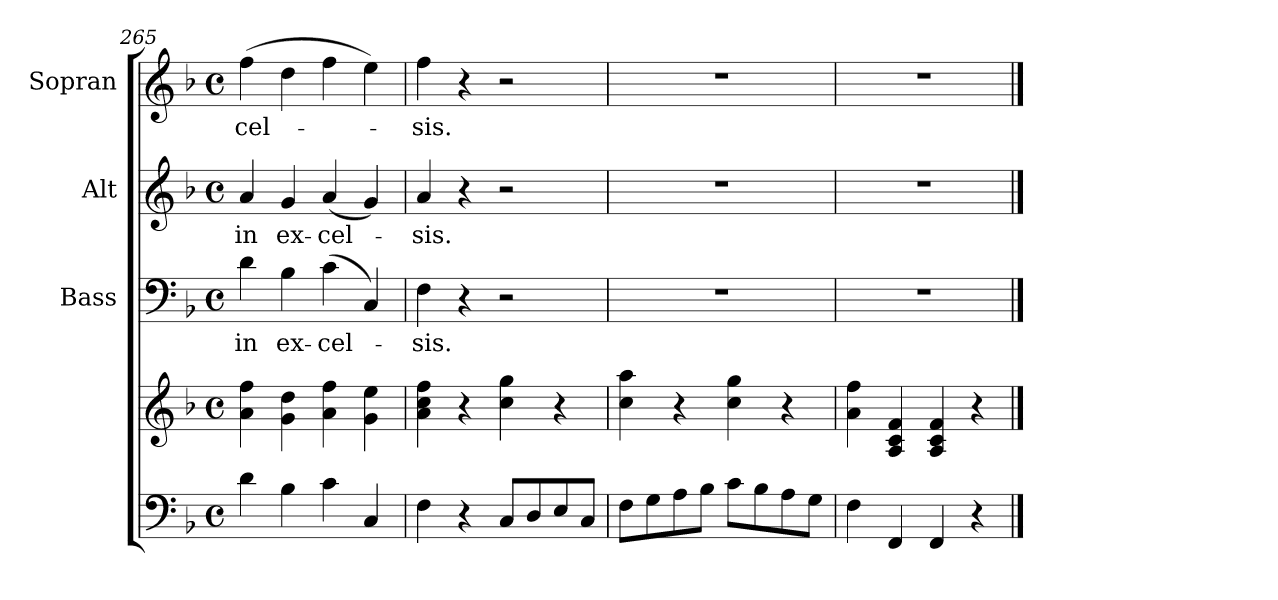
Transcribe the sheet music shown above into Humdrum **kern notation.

**kern	**kern	**kern	**text	**kern	**text	**kern	**text
*part4	*part4	*part3	*part3	*part2	*part2	*part1	*part1
*staff5	*staff4	*staff3	*staff3	*staff2	*staff2	*staff1	*staff1
*	*	*I"Bass	*	*I"Alt	*	*I"Sopran	*
*	*	*I'B.	*	*I'A.	*	*I'S.	*
*clefF4	*clefG2	*clefF4	*	*clefG2	*	*clefG2	*
*k[b-]	*k[b-]	*k[b-]	*	*k[b-]	*	*k[b-]	*
*F:	*F:	*F:	*	*F:	*	*F:	*
*M4/4	*M4/4	*M4/4	*	*M4/4	*	*M4/4	*
*met(c)	*met(c)	*met(c)	*	*met(c)	*	*met(c)	*
=265	=265	=265	=265	=265	=265	=265	=265
!	!	!	!LO:LY:b	!	!LO:LY:b	!	!LO:LY:b
4d\	4a\ 4ff\	4d\	in	4a/	in	(>4ff\	-cel-
!	!	!	!LO:LY:b	!	!LO:LY:b	!	!
4B-\	4g\ 4dd\	4B-\	ex-	4g/	ex-	4dd\	.
!	!	!	!LO:LY:b	!	!LO:LY:b	!	!
4c\	4a\ 4ff\	(>4c\	-cel-	(<4a/	-cel-	4ff\	.
4C/	4g\ 4ee\	4C/)	.	4g/)	.	4ee\)	.
=266	=266	=266	=266	=266	=266	=266	=266
!	!	!	!LO:LY:b	!	!LO:LY:b	!	!LO:LY:b
4F\	4a\ 4cc\ 4ff\	4F\	-sis.	4a/	-sis.	4ff\	-sis.
4r	4r	4r	.	4r	.	4r	.
8C/L	4cc\ 4gg\	2r	.	2r	.	2r	.
8D/	.	.	.	.	.	.	.
8E/	4r	.	.	.	.	.	.
8C/J	.	.	.	.	.	.	.
=267	=267	=267	=267	=267	=267	=267	=267
8F\L	4cc\ 4aa\	1r	.	1r	.	1r	.
8G\	.	.	.	.	.	.	.
8A\	4r	.	.	.	.	.	.
8B-\J	.	.	.	.	.	.	.
8c\L	4cc\ 4gg\	.	.	.	.	.	.
8B-\	.	.	.	.	.	.	.
8A\	4r	.	.	.	.	.	.
8G\J	.	.	.	.	.	.	.
=268	=268	=268	=268	=268	=268	=268	=268
4F\	4a\ 4ff\	1r	.	1r	.	1r	.
4FF/	4A/ 4c/ 4f/	.	.	.	.	.	.
4FF/	4A/ 4c/ 4f/	.	.	.	.	.	.
4r	4r	.	.	.	.	.	.
==	==	==	==	==	==	==	==
*-	*-	*-	*-	*-	*-	*-	*-
